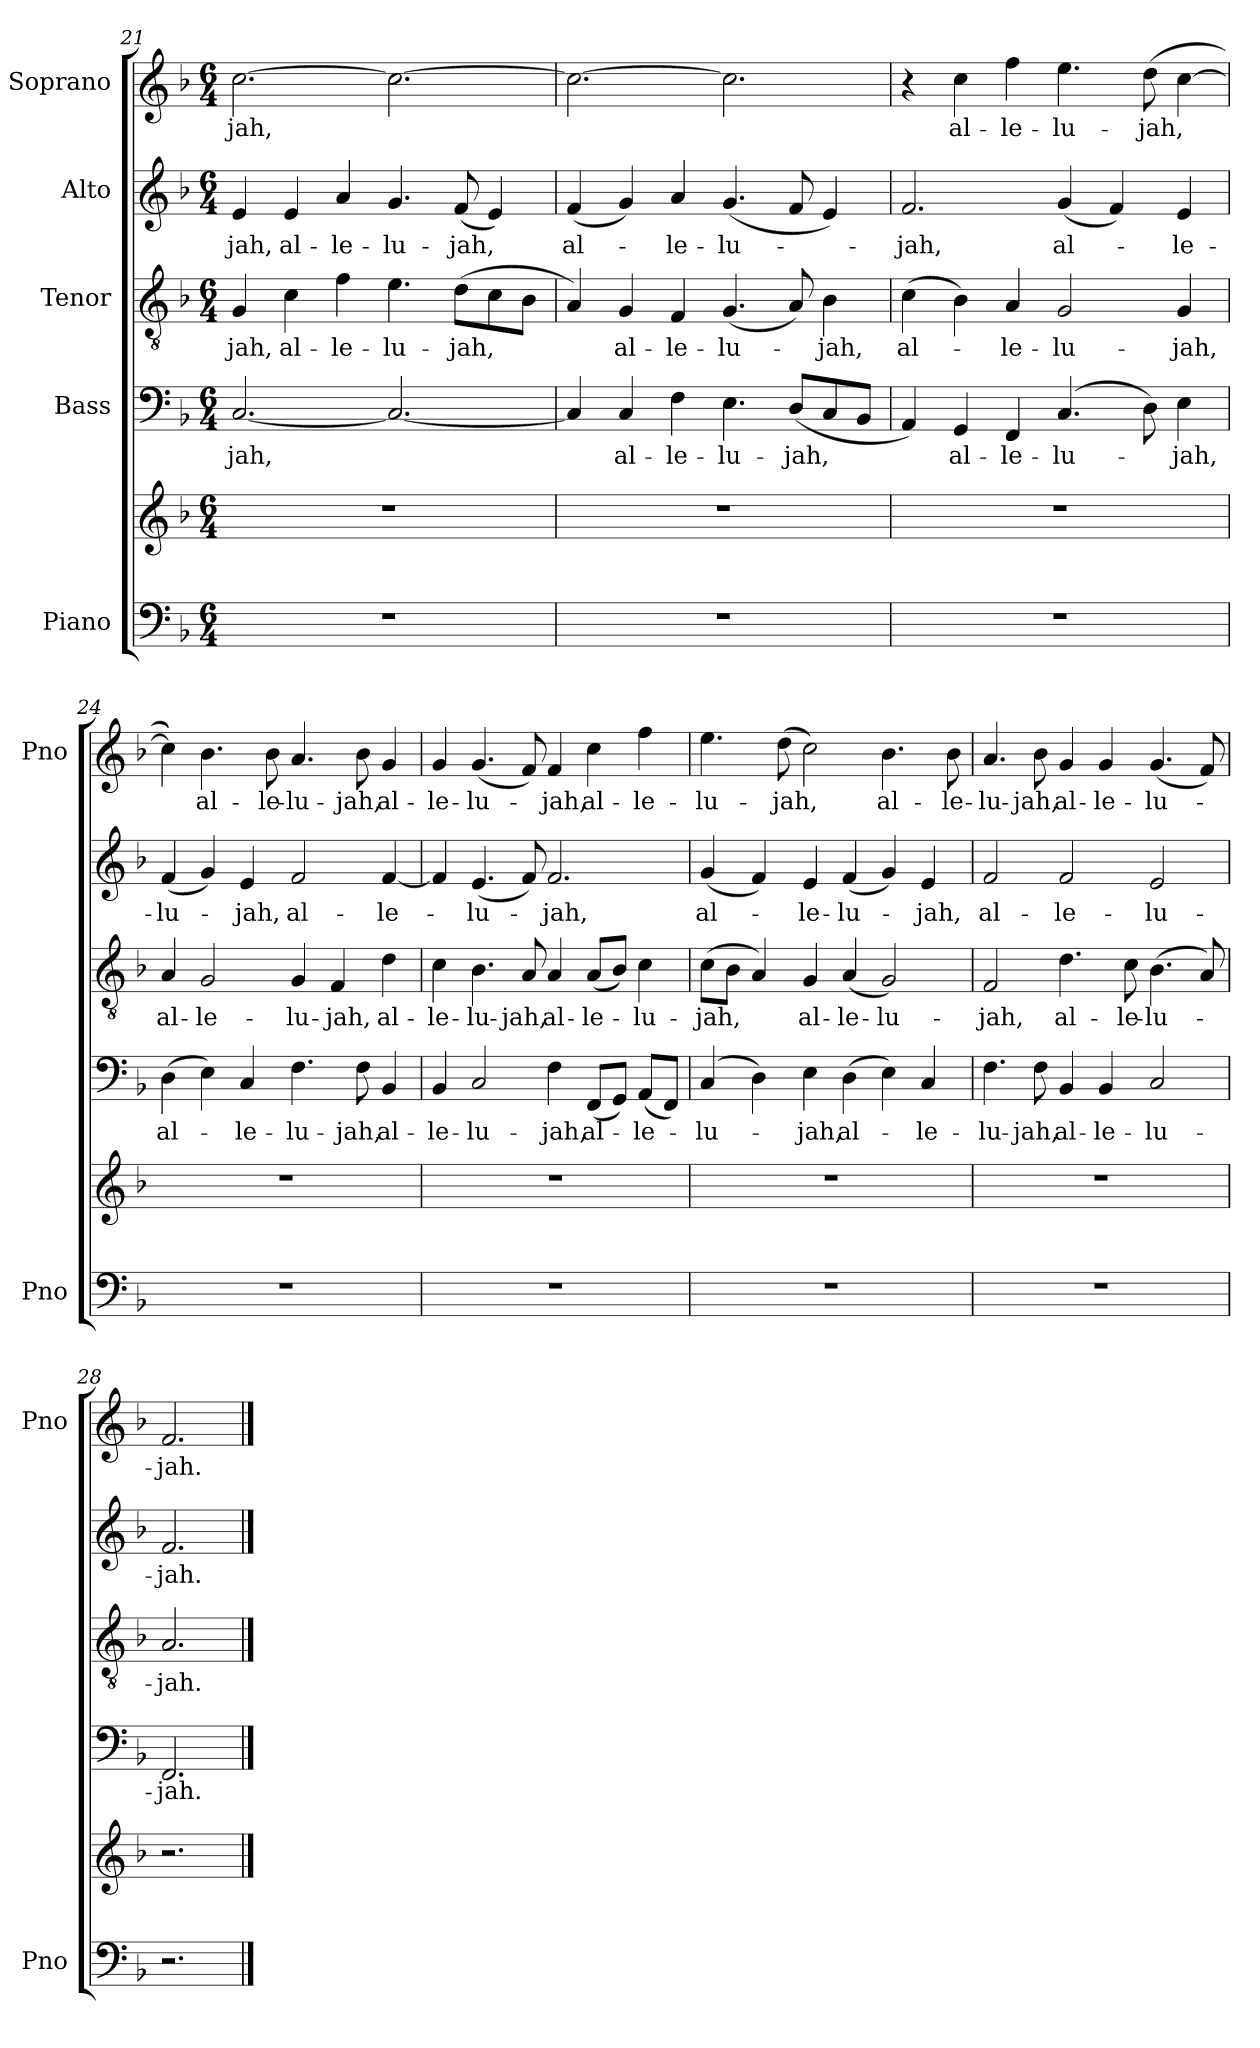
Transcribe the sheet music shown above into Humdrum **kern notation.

**kern	**kern	**kern	**text	**kern	**text	**kern	**text	**kern	**text
*part5	*part5	*part4	*part4	*part3	*part3	*part2	*part2	*part1	*part1
*staff6	*staff5	*staff4	*staff4	*staff3	*staff3	*staff2	*staff2	*staff1	*staff1
*I"Piano	*	*I"Bass	*	*I"Tenor	*	*I"Alto	*	*I"Soprano	*
*I'Pno	*	*	*	*	*	*	*	*I'Pno	*
*clefF4	*clefG2	*clefF4	*	*clefGv2	*	*clefG2	*	*clefG2	*
*k[b-]	*k[b-]	*k[b-]	*	*k[b-]	*	*k[b-]	*	*k[b-]	*
*F:	*F:	*F:	*	*F:	*	*F:	*	*F:	*
*M6/4	*M6/4	*M6/4	*	*M6/4	*	*M6/4	*	*M6/4	*
=21	=21	=21	=21	=21	=21	=21	=21	=21	=21
1.r	1.r	[2.C/	-jah,	4G/	-jah,	4e/	-jah,	[2.cc\	-jah,
.	.	.	.	4c\	al-	4e/	al-	.	.
.	.	.	.	4f\	-le-	4a/	-le-	.	.
.	.	2.C/_	.	4.e\	-lu-	4.g/	-lu-	2.cc\_	.
.	.	.	.	(8d\L	-jah,	(8f/	-jah,	.	.
.	.	.	.	8c\	.	4e/)	.	.	.
.	.	.	.	8B-\J	.	.	.	.	.
=22	=22	=22	=22	=22	=22	=22	=22	=22	=22
1.r	1.r	4C/]	.	4A/)	.	(4f/	al-	2.cc\_	.
.	.	4C/	al-	4G/	al-	4g/)	.	.	.
.	.	4F\	-le-	4F/	-le-	4a/	-le-	.	.
.	.	4.E\	-lu-	(4.G/	-lu-	(4.g/	-lu-	2.cc\]	.
.	.	(8D/L	-jah,	8A/)	.	8f/	.	.	.
.	.	8C/	.	4B-\	-jah,	4e/)	.	.	.
.	.	8BB-/J	.	.	.	.	.	.	.
=23	=23	=23	=23	=23	=23	=23	=23	=23	=23
1.r	1.r	4AA/)	.	(4c\	al-	2.f/	-jah,	4r	.
.	.	4GG/	al-	4B-\)	.	.	.	4cc\	al-
.	.	4FF/	-le-	4A/	-le-	.	.	4ff\	-le-
.	.	(4.C/	-lu-	2G/	-lu-	(4g/	al-	4.ee\	-lu-
.	.	.	.	.	.	4f/)	.	.	.
.	.	8D\)	.	.	.	.	.	(8dd\	-jah,
.	.	4E\	-jah,	4G/	-jah,	4e/	-le-	[4cc\	.
!!LO:PB:g=z
=24	=24	=24	=24	=24	=24	=24	=24	=24	=24
1.r	1.r	(4D\	al-	4A/	al-	(4f/	-lu-	4cc\])	.
.	.	4E\)	.	2G/	-le-	4g/)	.	4.b-\	al-
.	.	4C/	-le-	.	.	4e/	-jah,	.	.
.	.	.	.	.	.	.	.	8b-\	-le-
.	.	4.F\	-lu-	4G/	-lu-	2f/	al-	4.a/	-lu-
.	.	.	.	4F/	-jah,	.	.	.	.
.	.	8F\	-jah,	.	.	.	.	8b-\	-jah,
.	.	4BB-/	al-	4d\	al-	[4f/	-le-	4g/	al-
=25	=25	=25	=25	=25	=25	=25	=25	=25	=25
1.r	1.r	4BB-/	-le-	4c\	-le-	4f/]	.	4g/	-le-
.	.	2C/	-lu-	4.B-\	-lu-	(4.e/	-lu-	(4.g/	-lu-
.	.	.	.	8A/	-jah,	8f/)	.	8f/)	.
.	.	4F\	-jah,	4A/	al-	2.f/	-jah,	4f/	-jah,
.	.	(8FF/L	al-	(8A/L	-le-	.	.	4cc\	al-
.	.	8GG/J)	.	8B-/J)	.	.	.	.	.
.	.	(8AA/L	-le-	4c\	-lu-	.	.	4ff\	-le-
.	.	8FF/J)	.	.	.	.	.	.	.
=26	=26	=26	=26	=26	=26	=26	=26	=26	=26
1.r	1.r	(4C/	-lu-	(8c\L	-jah,	(4g/	al-	4.ee\	-lu-
.	.	.	.	8B-\J	.	.	.	.	.
.	.	4D\)	.	4A/)	.	4f/)	.	.	.
.	.	.	.	.	.	.	.	(8dd\	-jah,
.	.	4E\	-jah,	4G/	al-	4e/	-le-	2cc\)	.
.	.	(4D\	al-	(4A/	-le-	(4f/	-lu-	.	.
.	.	4E\)	.	2G/)	-lu-	4g/)	.	4.b-\	al-
.	.	4C/	-le-	.	.	4e/	-jah,	.	.
.	.	.	.	.	.	.	.	8b-\	-le-
!!LO:LB:g=z
=27	=27	=27	=27	=27	=27	=27	=27	=27	=27
1.r	1.r	4.F\	-lu-	2F/	-jah,	2f/	al-	4.a/	-lu-
.	.	8F\	-jah,	.	.	.	.	8b-\	-jah,
.	.	4BB-/	al-	4.d\	al-	2f/	-le-	4g/	al-
.	.	4BB-/	-le-	.	.	.	.	4g/	-le-
.	.	.	.	8c\	-le-	.	.	.	.
.	.	2C/	-lu-	(4.B-\	-lu-	2e/	-lu-	(4.g/	-lu-
.	.	.	.	8A/)	.	.	.	8f/)	.
=28	=28	=28	=28	=28	=28	=28	=28	=28	=28
2.r	2.r	2.FF/	-jah.	2.A/	-jah.	2.f/	-jah.	2.f/	-jah.
==	==	==	==	==	==	==	==	==	==
*-	*-	*-	*-	*-	*-	*-	*-	*-	*-
